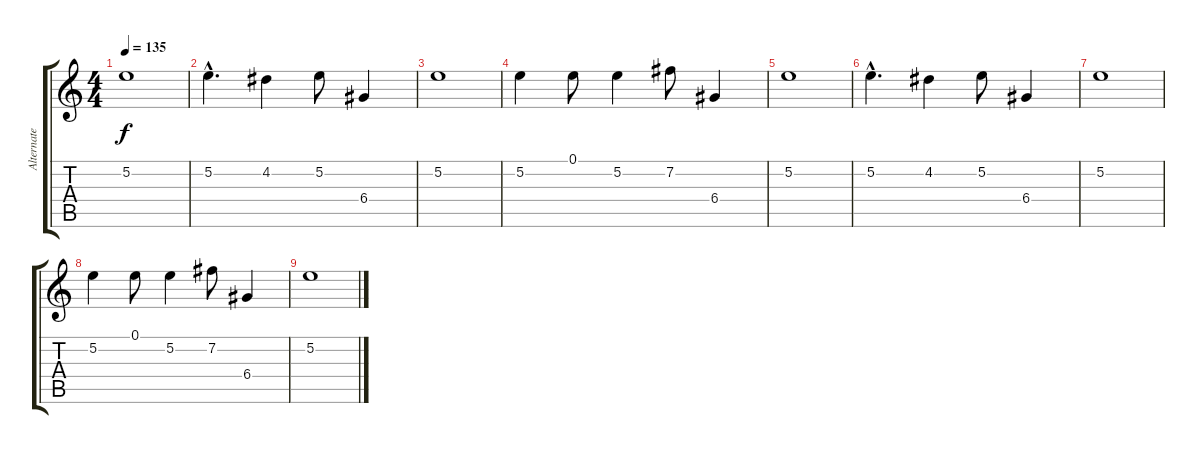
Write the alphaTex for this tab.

\track ("Alternate Guitar" "Alternate ") {instrument acousticguitarsteel}
\staff {score tabs}
\tuning (E4 B3 G3 D3 A2 E2) {hide}
\ts (4 4)
\tempo 135
\clef g2
\ks c
5.2.1{dy f} |
5.2{hac}.4{d} 4.2.4 5.2.8 6.4.4 |
5.2.1 |
5.2.4 0.1.8 5.2.4 7.2.8 6.4.4 |
5.2.1 |
5.2{hac}.4{d} 4.2.4 5.2.8 6.4.4 |
5.2.1 |
5.2.4 0.1.8 5.2.4 7.2.8 6.4.4 |
5.2.1
